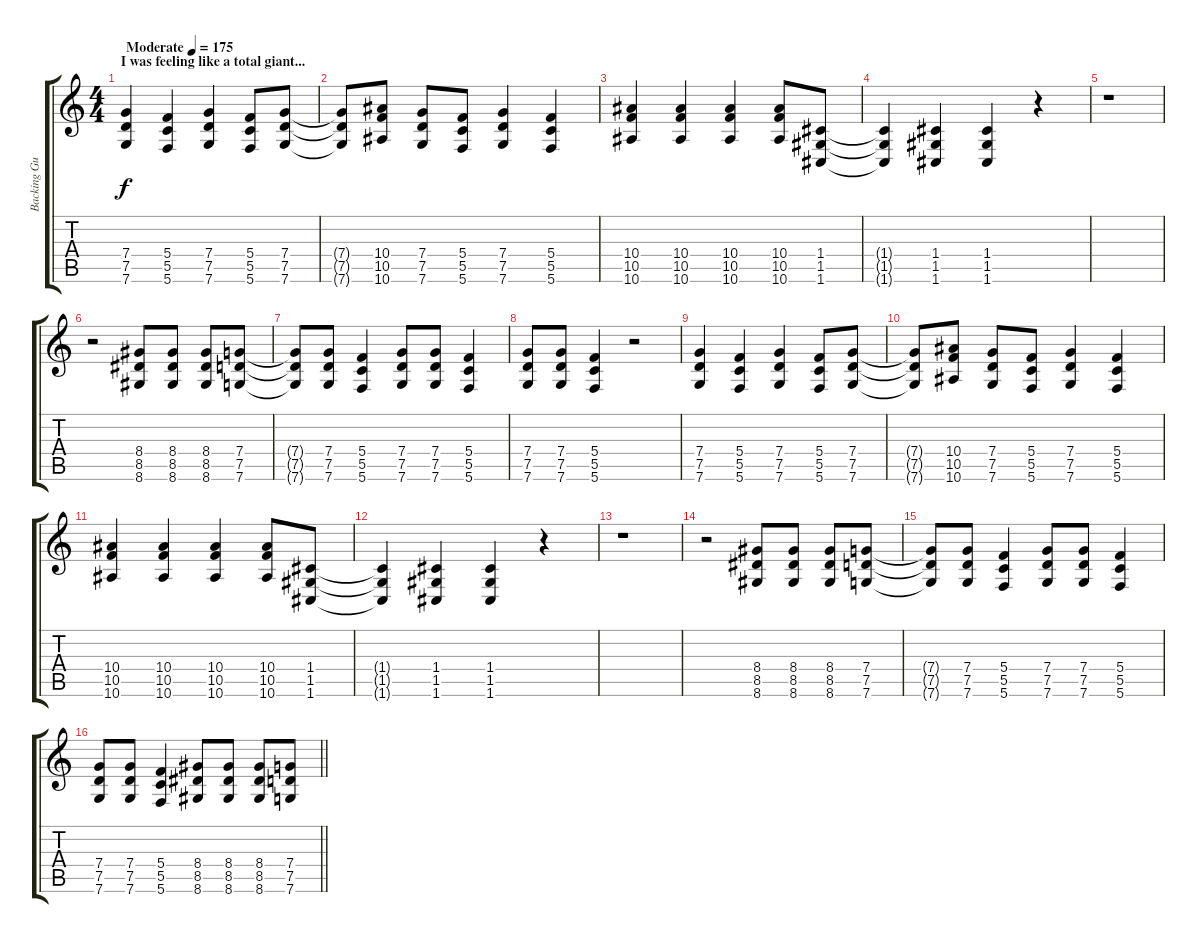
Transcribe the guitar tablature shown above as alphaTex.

\track ("Backing Guitar" "Backing Gu") {instrument overdrivenguitar}
\staff {score tabs}
\tuning (D4 A3 F3 C3 G2 C2) {hide}
\ts (4 4)
\section ("" "I was feeling like a total giant...")
\tempo (175 "Moderate")
\clef g2
\ks c
(7.4 7.5 7.6).4{dy f instrument overdrivenguitar} (5.4 5.5 5.6).4 (7.4 7.5 7.6).4 (5.4 5.5 5.6).8 (7.4 7.5 7.6).8 |
(7.4{t} 7.5{t} 7.6{t}).8 (10.4 10.5 10.6).8 (7.4 7.5 7.6).8 (5.4 5.5 5.6).8 (7.4 7.5 7.6).4 (5.4 5.5 5.6).4 |
(10.4 10.5 10.6).4 (10.4 10.5 10.6).4 (10.4 10.5 10.6).4 (10.4 10.5 10.6).8 (1.4 1.5 1.6).8 |
(1.4{t} 1.5{t} 1.6{t}).4 (1.4 1.5 1.6).4 (1.4 1.5 1.6).4 r.4 |
r.1 |
r.2 (8.4 8.5 8.6).8 (8.4 8.5 8.6).8 (8.4 8.5 8.6).8 (7.4 7.5 7.6).8 |
(7.4{t} 7.5{t} 7.6{t}).8 (7.4 7.5 7.6).8 (5.4 5.5 5.6).4 (7.4 7.5 7.6).8 (7.4 7.5 7.6).8 (5.4 5.5 5.6).4 |
(7.4 7.5 7.6).8 (7.4 7.5 7.6).8 (5.4 5.5 5.6).4 r.2 |
(7.4 7.5 7.6).4 (5.4 5.5 5.6).4 (7.4 7.5 7.6).4 (5.4 5.5 5.6).8 (7.4 7.5 7.6).8 |
(7.4{t} 7.5{t} 7.6{t}).8 (10.4 10.5 10.6).8 (7.4 7.5 7.6).8 (5.4 5.5 5.6).8 (7.4 7.5 7.6).4 (5.4 5.5 5.6).4 |
(10.4 10.5 10.6).4 (10.4 10.5 10.6).4 (10.4 10.5 10.6).4 (10.4 10.5 10.6).8 (1.4 1.5 1.6).8 |
(1.4{t} 1.5{t} 1.6{t}).4 (1.4 1.5 1.6).4 (1.4 1.5 1.6).4 r.4 |
r.1 |
r.2 (8.4 8.5 8.6).8 (8.4 8.5 8.6).8 (8.4 8.5 8.6).8 (7.4 7.5 7.6).8 |
(7.4{t} 7.5{t} 7.6{t}).8 (7.4 7.5 7.6).8 (5.4 5.5 5.6).4 (7.4 7.5 7.6).8 (7.4 7.5 7.6).8 (5.4 5.5 5.6).4 |
\barLineRight lightlight
(7.4 7.5 7.6).8 (7.4 7.5 7.6).8 (5.4 5.5 5.6).4 (8.4 8.5 8.6).8 (8.4 8.5 8.6).8 (8.4 8.5 8.6).8 (7.4 7.5 7.6).8
